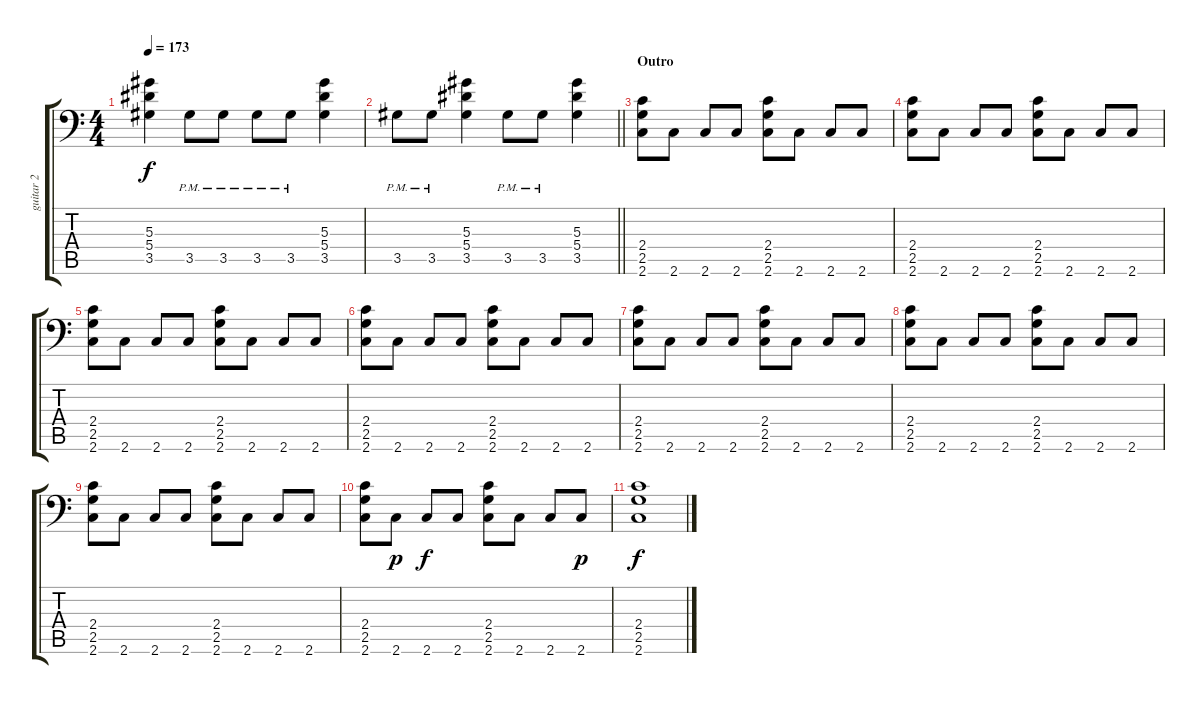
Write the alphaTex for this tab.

\track ("guitar 2" "guitar 2") {instrument overdrivenguitar}
\staff {score tabs}
\tuning (C4 G3 Eb3 Bb2 F2 Bb1) {hide}
\ts (4 4)
\tempo 173
\clef f4
\ks c
(5.3 5.4 3.5).4{dy f} 3.5{pm}.8 3.5{pm}.8 3.5{pm}.8 3.5{pm}.8 (5.3 5.4 3.5).4 |
\barLineRight lightlight
3.5{pm}.8 3.5{pm}.8 (5.3 5.4 3.5).4 3.5{pm}.8 3.5{pm}.8 (5.3 5.4 3.5).4 |
\section ("" "Outro")
(2.4 2.5 2.6).8 2.6.8 2.6.8 2.6.8 (2.4 2.5 2.6).8 2.6.8 2.6.8 2.6.8 |
(2.4 2.5 2.6).8 2.6.8 2.6.8 2.6.8 (2.4 2.5 2.6).8 2.6.8 2.6.8 2.6.8 |
(2.4 2.5 2.6).8 2.6.8 2.6.8 2.6.8 (2.4 2.5 2.6).8 2.6.8 2.6.8 2.6.8 |
(2.4 2.5 2.6).8 2.6.8 2.6.8 2.6.8 (2.4 2.5 2.6).8 2.6.8 2.6.8 2.6.8 |
(2.4 2.5 2.6).8 2.6.8 2.6.8 2.6.8 (2.4 2.5 2.6).8 2.6.8 2.6.8 2.6.8 |
(2.4 2.5 2.6).8 2.6.8 2.6.8 2.6.8 (2.4 2.5 2.6).8 2.6.8 2.6.8 2.6.8 |
(2.4 2.5 2.6).8 2.6.8 2.6.8 2.6.8 (2.4 2.5 2.6).8 2.6.8 2.6.8 2.6.8 |
(2.4 2.5 2.6).8 2.6.8{dy p} 2.6.8{dy f} 2.6.8 (2.4 2.5 2.6).8 2.6.8 2.6.8 2.6.8{dy p} |
(2.4 2.5 2.6).1{dy f}
